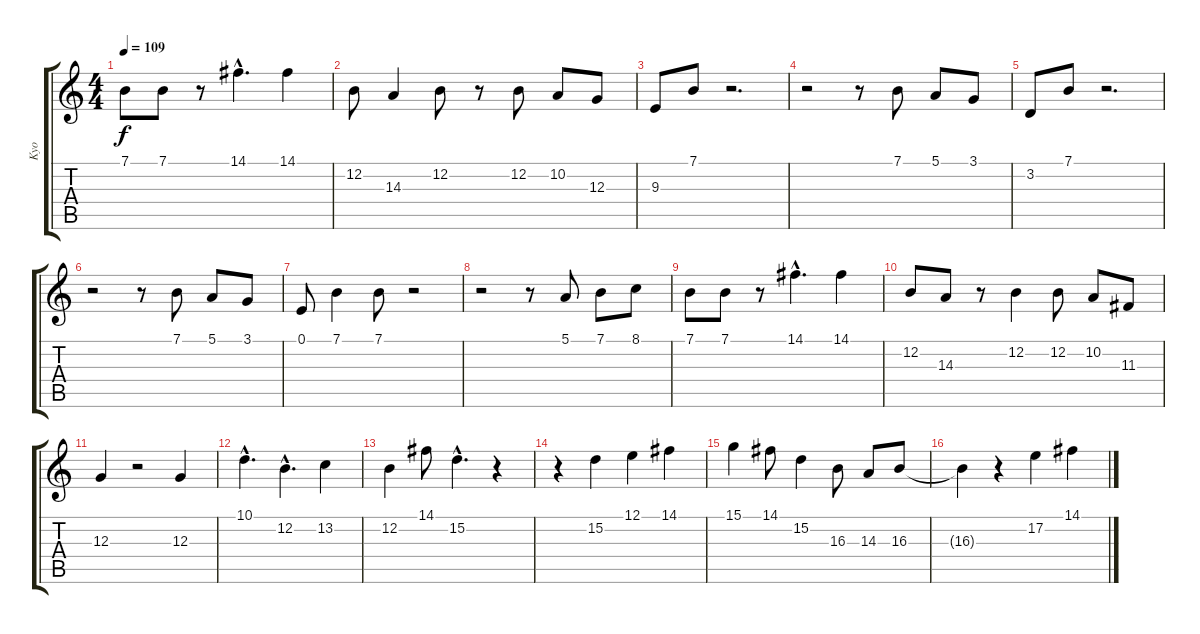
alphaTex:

\track ("Kyo" "Kyo") {instrument pad7halo}
\staff {score tabs}
\tuning (E4 B3 G3 D3 A2 E2) {hide}
\ts (4 4)
\tempo 109
\clef g2
\ks c
7.1.8{dy f} 7.1.8 r.8 14.1{hac}.4{d} 14.1.4 |
12.2.8 14.3.4 12.2.8 r.8 12.2.8 10.2.8 12.3.8 |
9.3.8 7.1.8 r.2{d} |
r.2 r.8 7.1.8 5.1.8 3.1.8 |
3.2.8 7.1.8 r.2{d} |
r.2 r.8 7.1.8 5.1.8 3.1.8 |
0.1.8 7.1.4 7.1.8 r.2 |
r.2 r.8 5.1.8 7.1.8 8.1.8 |
7.1.8 7.1.8 r.8 14.1{hac}.4{d} 14.1.4 |
12.2.8 14.3.8 r.8 12.2.4 12.2.8 10.2.8 11.3.8 |
12.3.4 r.2 12.3.4 |
10.1{hac}.4{d} 12.2{hac}.4{d} 13.2.4 |
12.2.4 14.1.8 15.2{hac}.4{d} r.4 |
r.4 15.2.4 12.1.4 14.1.4 |
15.1.4 14.1.8 15.2.4 16.3.8 14.3.8 16.3.8 |
16.3{t}.4 r.4 17.2.4 14.1.4
